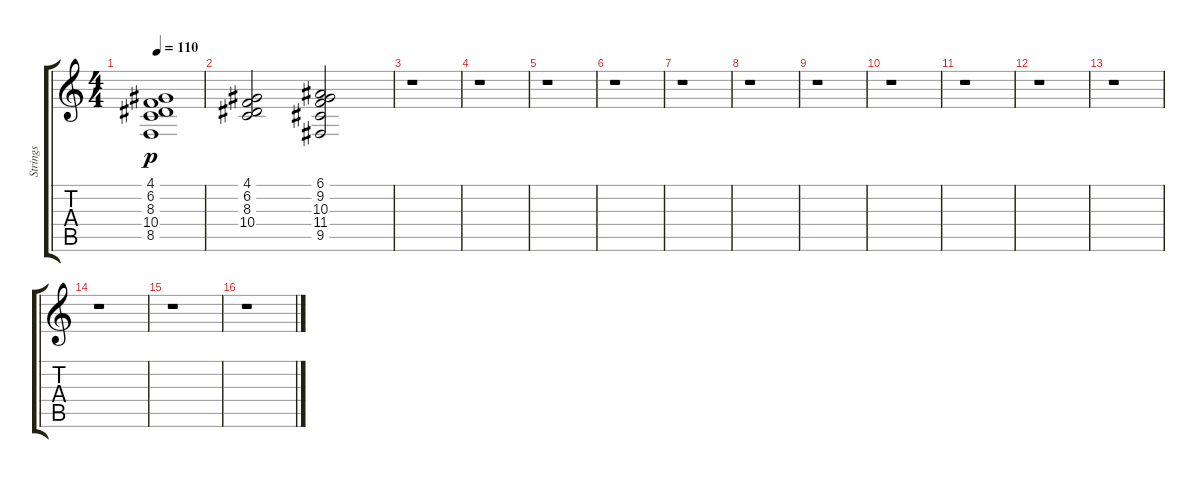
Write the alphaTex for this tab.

\track ("Strings" "Strings") {instrument stringensemble1}
\staff {score tabs}
\tuning (E4 B3 G3 D3 A2 E2) {hide}
\ts (4 4)
\tempo 110
\clef g2
\ks c
(4.1 6.2 8.3 10.4 8.5).1{dy p} |
(4.1 6.2 8.3 10.4).2 (6.1 9.2 10.3 11.4 9.5).2 |
r.1 |
r.1 |
r.1 |
r.1 |
r.1 |
r.1 |
r.1 |
r.1 |
r.1 |
r.1 |
r.1 |
r.1 |
r.1 |
r.1
